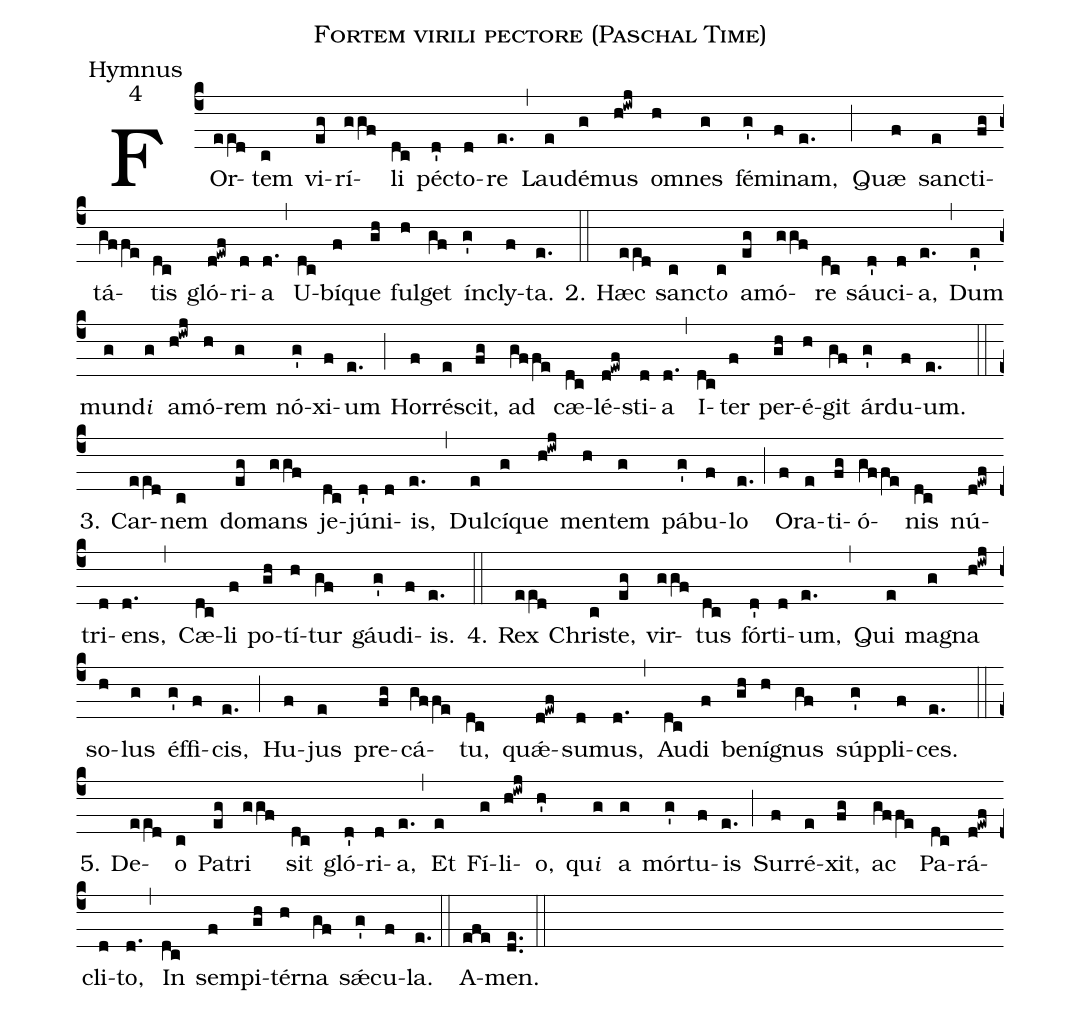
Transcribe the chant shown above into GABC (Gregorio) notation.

name:Fortem virili pectore (Paschal Time);
office-part:Hymnus;
mode:4;
%%
(c4) FOr(ee[ll:1]d)tem(c) vi(eg)rí(ggf)li(dc) pé(d')cto(d)re(e.) (,) Lau(e)dé(g)mus(h!iwj) o(h)mnes(g) fé(g')mi(f)nam,(e.) (;) Quæ(f) san(e)cti(fg)tá(gffe)tis(dc) gló(d!ewf)ri(d)a(d.) (,) U(dc)bí(f)que(gh) ful(h)get(gf) ín(g')cly(f)ta.(e.) (::)
2. Hæc(ee[ll:1]d) san(c)ct{<e>o</e>}(c) a(eg)mó(ggf)re(dc) sáu(d')ci(d)a,(e.) (,) Dum(e') mun(g)d{<e>i</e>}(g) a(h!iwj)mó(h)rem(g) nó(g')xi(f)um(e.) (;) Hor(f)ré(e)scit,(fg) ad(gffe) cæ(dc)lé(d!ewf)sti(d)a(d.) (,) I(dc)ter(f) per(gh)é(h)git(gf) ár(g')du(f)um.(e.) (::)
3. Car(ee[ll:1]d)nem(c) do(eg)mans(ggf) je(dc)jú(d')ni(d)is,(e.) (,) Dul(e)cí(g)que(h!iwj) men(h)tem(g) pá(g')bu(f)lo(e.) (;) O(f)ra(e)ti(fg)ó(gffe)nis(dc) nú(d!ewf)tri(d)ens,(d.) (,) Cæ(dc)li(f) po(gh)tí(h)tur(gf) gáu(g')di(f)is.(e.) (::)
4. Rex(ee[ll:1]d) Chri(c)ste,(eg) vir(ggf)tus(dc) fór(d')ti(d)um,(e.) (,) Qui(e) ma(g)gna(h!iwj) so(h)lus(g) éf(g')fi(f)cis,(e.) (;) Hu(f)jus(e) pre(fg)cá(gffe)tu,(dc) quǽ(d!ewf)su(d)mus,(d.) (,) Au(dc)di(f) be(gh)ní(h)gnus(gf) súp(g')pli(f)ces.(e.) (::)
5. De(ee[ll:1]d)o(c) Pa(eg)tri(ggf) sit(dc) gló(d')ri(d)a,(e.) (,) Et(e) Fí(g)li(h!iwj)o,(h') qu{<e>i</e>}(g) a(g) mór(g')tu(f)is(e.) (;) Sur(f)ré(e)xit,(fg) ac(gffe) Pa(dc)rá(d!ewf)cli(d)to,(d.) (,) In(dc) sem(f)pi(gh)tér(h)na(gf) sǽ(g')cu(f)la.(e.) (::)
A(efe)men.(de..) (::)
